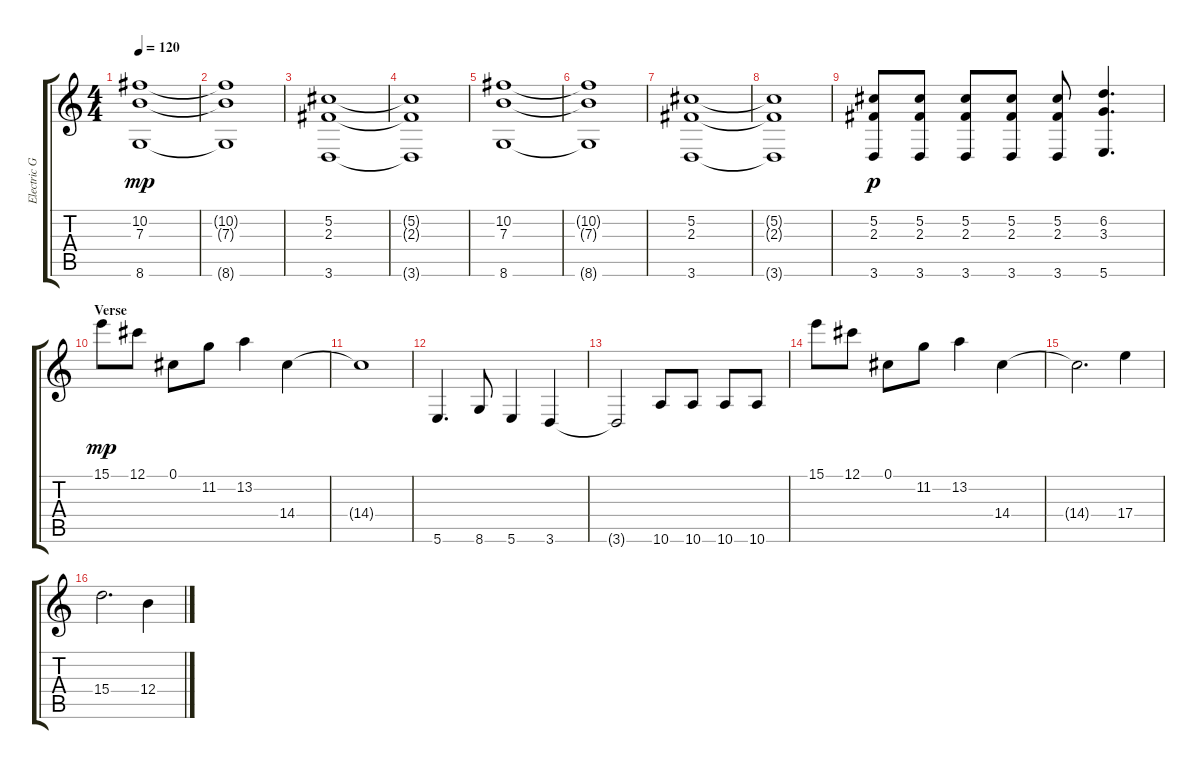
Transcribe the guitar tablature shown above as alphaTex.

\track ("Electric Guitar" "Electric G") {instrument overdrivenguitar}
\staff {score tabs}
\tuning (Db4 Ab3 E3 B2 Gb2 B1) {hide}
\ts (4 4)
\tempo 120
\clef g2
\ks c
(10.2 7.3 8.6).1{dy mp} |
(10.2{t} 7.3{t} 8.6{t}).1 |
(5.2 2.3 3.6).1 |
(5.2{t} 2.3{t} 3.6{t}).1 |
(10.2 7.3 8.6).1 |
(10.2{t} 7.3{t} 8.6{t}).1 |
(5.2 2.3 3.6).1 |
(5.2{t} 2.3{t} 3.6{t}).1 |
(5.2 2.3 3.6).8{dy p} (5.2 2.3 3.6).8 (5.2 2.3 3.6).8 (5.2 2.3 3.6).8 (5.2 2.3 3.6).8 (6.2 3.3 5.6).4{d} |
\section ("" "Verse")
15.1.8{dy mp} 12.1.8 0.1.8 11.2.8 13.2.4 14.4.4 |
14.4{t}.1 |
5.6.4{d} 8.6.8 5.6.4 3.6.4 |
3.6{t}.2 10.6.8 10.6.8 10.6.8 10.6.8 |
15.1.8 12.1.8 0.1.8 11.2.8 13.2.4 14.4.4 |
14.4{t}.2{d} 17.4.4 |
15.4.2{d} 12.4.4
